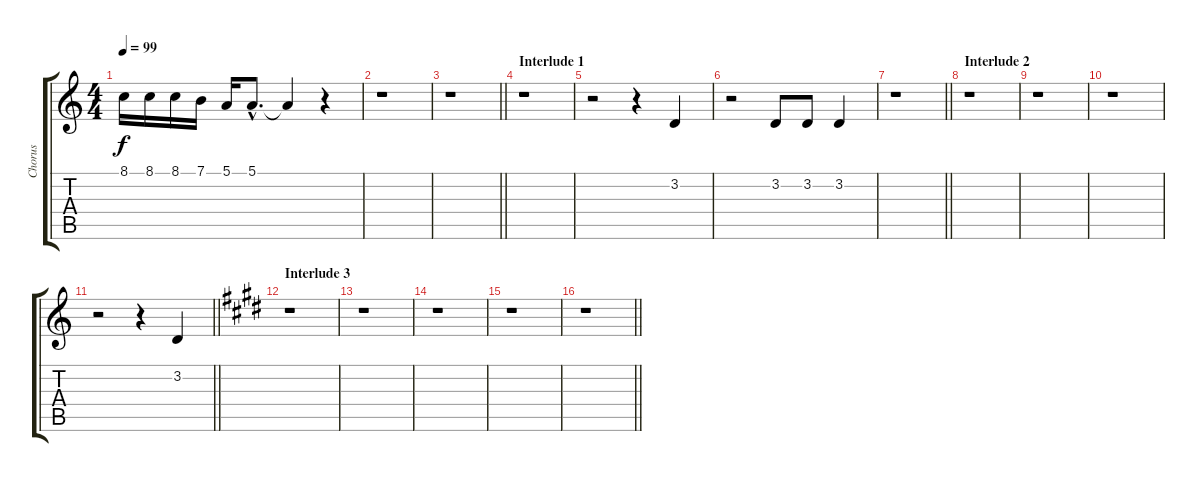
\track ("Chorus" "Chorus") {instrument sopranosax}
\staff {score tabs}
\tuning (E4 B3 G3 D3 A2 E2) {hide}
\ts (4 4)
\tempo 99
\clef g2
\ks c
8.1.16{dy f} 8.1.16 8.1.16 7.1.16 5.1.16 5.1{hac}.8{d} 5.1{t}.4 r.4 |
r.1 |
\barLineRight lightlight
r.1 |
\section ("" "Interlude 1")
r.1 |
r.2 r.4 3.2.4 |
r.2 3.2.8 3.2.8 3.2.4 |
\barLineRight lightlight
r.1 |
\section ("" "Interlude 2")
r.1 |
r.1 |
r.1 |
\barLineRight lightlight
r.2 r.4 3.2.4 |
\section ("" "Interlude 3")
\ks c#minor
r.1 |
r.1 |
r.1 |
r.1 |
\barLineRight lightlight
r.1
